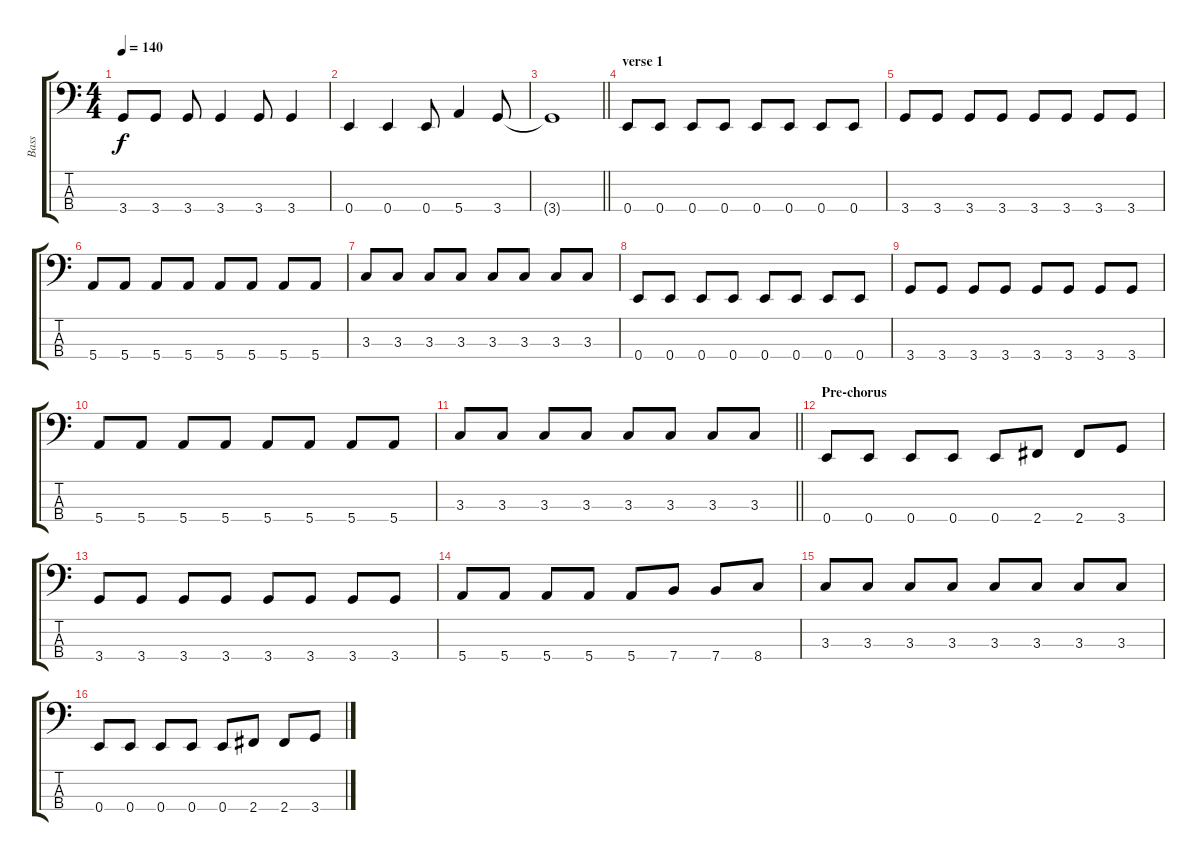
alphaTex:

\track ("Bass" "Bass") {instrument electricbassfinger}
\staff {score tabs}
\tuning (G2 D2 A1 E1) {hide}
\ts (4 4)
\tempo 140
\clef f4
\ks c
3.4{t}.8{dy f} 3.4.8 3.4.8 3.4.4 3.4.8 3.4.4 |
0.4.4 0.4.4 0.4.8 5.4.4 3.4.8 |
\barLineRight lightlight
3.4{t}.1 |
\section ("" "verse 1")
0.4.8 0.4.8 0.4.8 0.4.8 0.4.8 0.4.8 0.4.8 0.4.8 |
3.4.8 3.4.8 3.4.8 3.4.8 3.4.8 3.4.8 3.4.8 3.4.8 |
5.4.8 5.4.8 5.4.8 5.4.8 5.4.8 5.4.8 5.4.8 5.4.8 |
3.3.8 3.3.8 3.3.8 3.3.8 3.3.8 3.3.8 3.3.8 3.3.8 |
0.4.8 0.4.8 0.4.8 0.4.8 0.4.8 0.4.8 0.4.8 0.4.8 |
3.4.8 3.4.8 3.4.8 3.4.8 3.4.8 3.4.8 3.4.8 3.4.8 |
5.4.8 5.4.8 5.4.8 5.4.8 5.4.8 5.4.8 5.4.8 5.4.8 |
\barLineRight lightlight
3.3.8 3.3.8 3.3.8 3.3.8 3.3.8 3.3.8 3.3.8 3.3.8 |
\section ("" "Pre-chorus")
0.4.8 0.4.8 0.4.8 0.4.8 0.4.8 2.4.8 2.4.8 3.4.8 |
3.4.8 3.4.8 3.4.8 3.4.8 3.4.8 3.4.8 3.4.8 3.4.8 |
5.4.8 5.4.8 5.4.8 5.4.8 5.4.8 7.4.8 7.4.8 8.4.8 |
3.3.8 3.3.8 3.3.8 3.3.8 3.3.8 3.3.8 3.3.8 3.3.8 |
0.4.8 0.4.8 0.4.8 0.4.8 0.4.8 2.4.8 2.4.8 3.4.8
